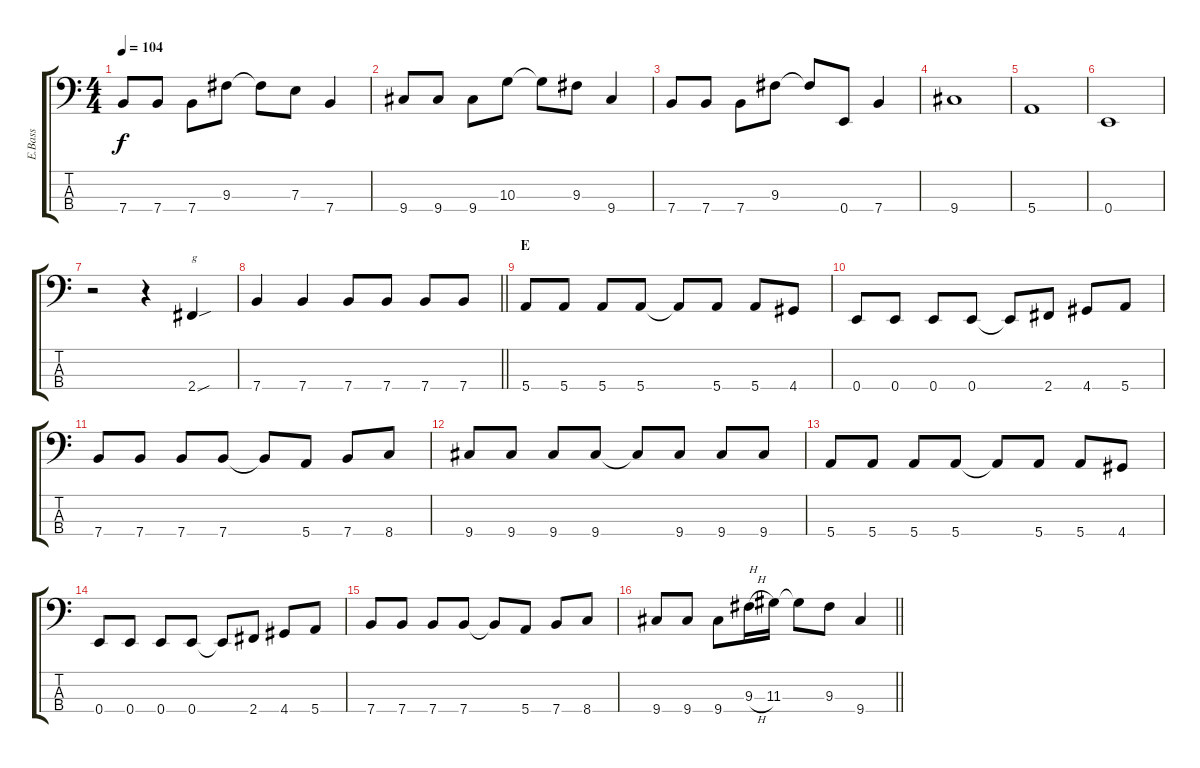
\track ("E.Bass" "E.Bass") {instrument electricbassfinger}
\staff {score tabs}
\tuning (G2 D2 A1 E1) {hide}
\ts (4 4)
\tempo 104
\clef f4
\ks c
7.4.8{dy f} 7.4.8 7.4.8 9.3.8 9.3{t}.8 7.3.8 7.4.4 |
9.4.8 9.4.8 9.4.8 10.3.8 10.3{t}.8 9.3.8 9.4.4 |
7.4.8 7.4.8 7.4.8 9.3.8 9.3{t}.8 0.4.8 7.4.4 |
9.4.1 |
5.4.1 |
0.4.1 |
r.2 r.4 2.4{sou}.4{txt "g"} |
\barLineRight lightlight
7.4.4 7.4.4 7.4.8 7.4.8 7.4.8 7.4.8 |
\section ("" "E")
5.4.8 5.4.8 5.4.8 5.4.8 5.4{t}.8 5.4.8 5.4.8 4.4.8 |
0.4.8 0.4.8 0.4.8 0.4.8 0.4{t}.8 2.4.8 4.4.8 5.4.8 |
7.4.8 7.4.8 7.4.8 7.4.8 7.4{t}.8 5.4.8 7.4.8 8.4.8 |
9.4.8 9.4.8 9.4.8 9.4.8 9.4{t}.8 9.4.8 9.4.8 9.4.8 |
5.4.8 5.4.8 5.4.8 5.4.8 5.4{t}.8 5.4.8 5.4.8 4.4.8 |
0.4.8 0.4.8 0.4.8 0.4.8 0.4{t}.8 2.4.8 4.4.8 5.4.8 |
7.4.8 7.4.8 7.4.8 7.4.8 7.4{t}.8 5.4.8 7.4.8 8.4.8 |
\barLineRight lightlight
9.4.8 9.4.8 9.4.8 9.3{h}.16{txt "H"} 11.3.16 11.3{t}.8 9.3.8 9.4.4
